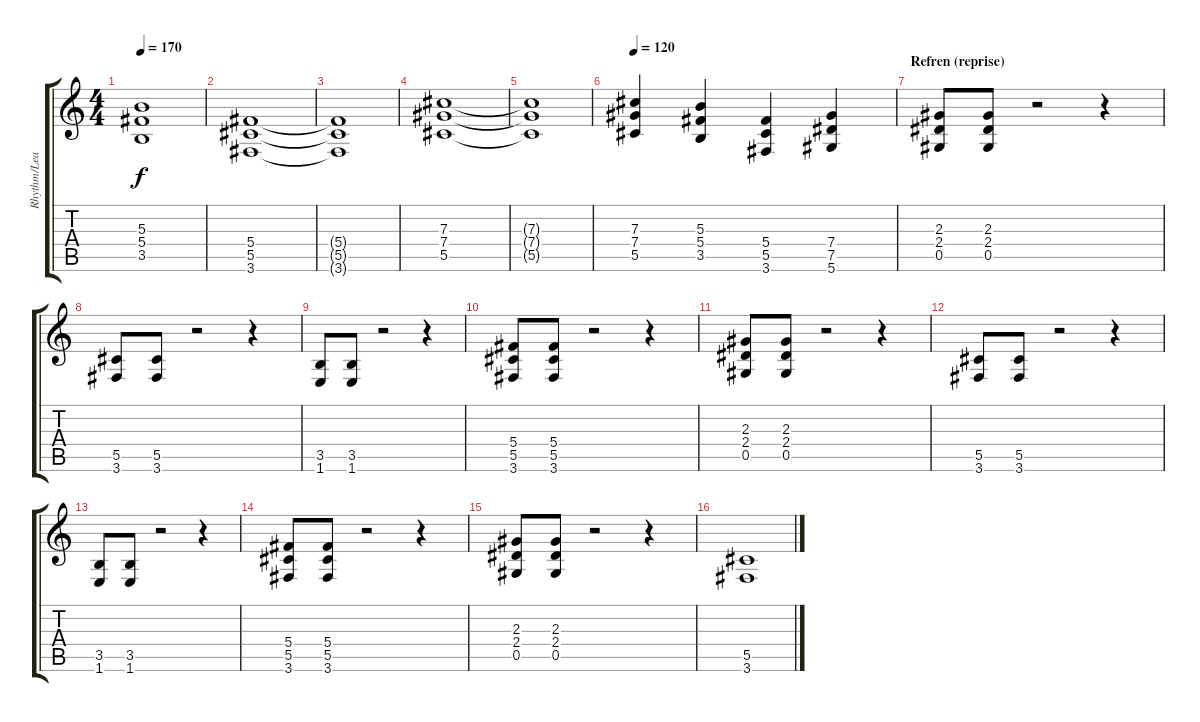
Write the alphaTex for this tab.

\track ("Rhythm/Lead Guitar - Badi Boy" "Rhythm/Lea") {instrument overdrivenguitar}
\staff {score tabs}
\tuning (Eb4 Bb3 Gb3 Db3 Ab2 Eb2) {hide}
\ts (4 4)
\tempo 170
\clef g2
\ks c
(5.3{t} 5.4{t} 3.5{t}).1{dy f} |
(5.4 5.5 3.6).1 |
(5.4{t} 5.5{t} 3.6{t}).1 |
(7.3 7.4 5.5).1 |
(7.3{t} 7.4{t} 5.5{t}).1 |
\tempo 120
(7.3 7.4 5.5).4 (5.3 5.4 3.5).4 (5.4 5.5 3.6).4 (7.4 7.5 5.6).4 |
\section ("" "Refren (reprise)")
(2.3 2.4 0.5).8 (2.3 2.4 0.5).8 r.2 r.4 |
(5.5 3.6).8 (5.5 3.6).8 r.2 r.4 |
(3.5 1.6).8 (3.5 1.6).8 r.2 r.4 |
(5.4 5.5 3.6).8 (5.4 5.5 3.6).8 r.2 r.4 |
(2.3 2.4 0.5).8 (2.3 2.4 0.5).8 r.2 r.4 |
(5.5 3.6).8 (5.5 3.6).8 r.2 r.4 |
(3.5 1.6).8 (3.5 1.6).8 r.2 r.4 |
(5.4 5.5 3.6).8 (5.4 5.5 3.6).8 r.2 r.4 |
(2.3 2.4 0.5).8 (2.3 2.4 0.5).8 r.2 r.4 |
(5.5 3.6).1
